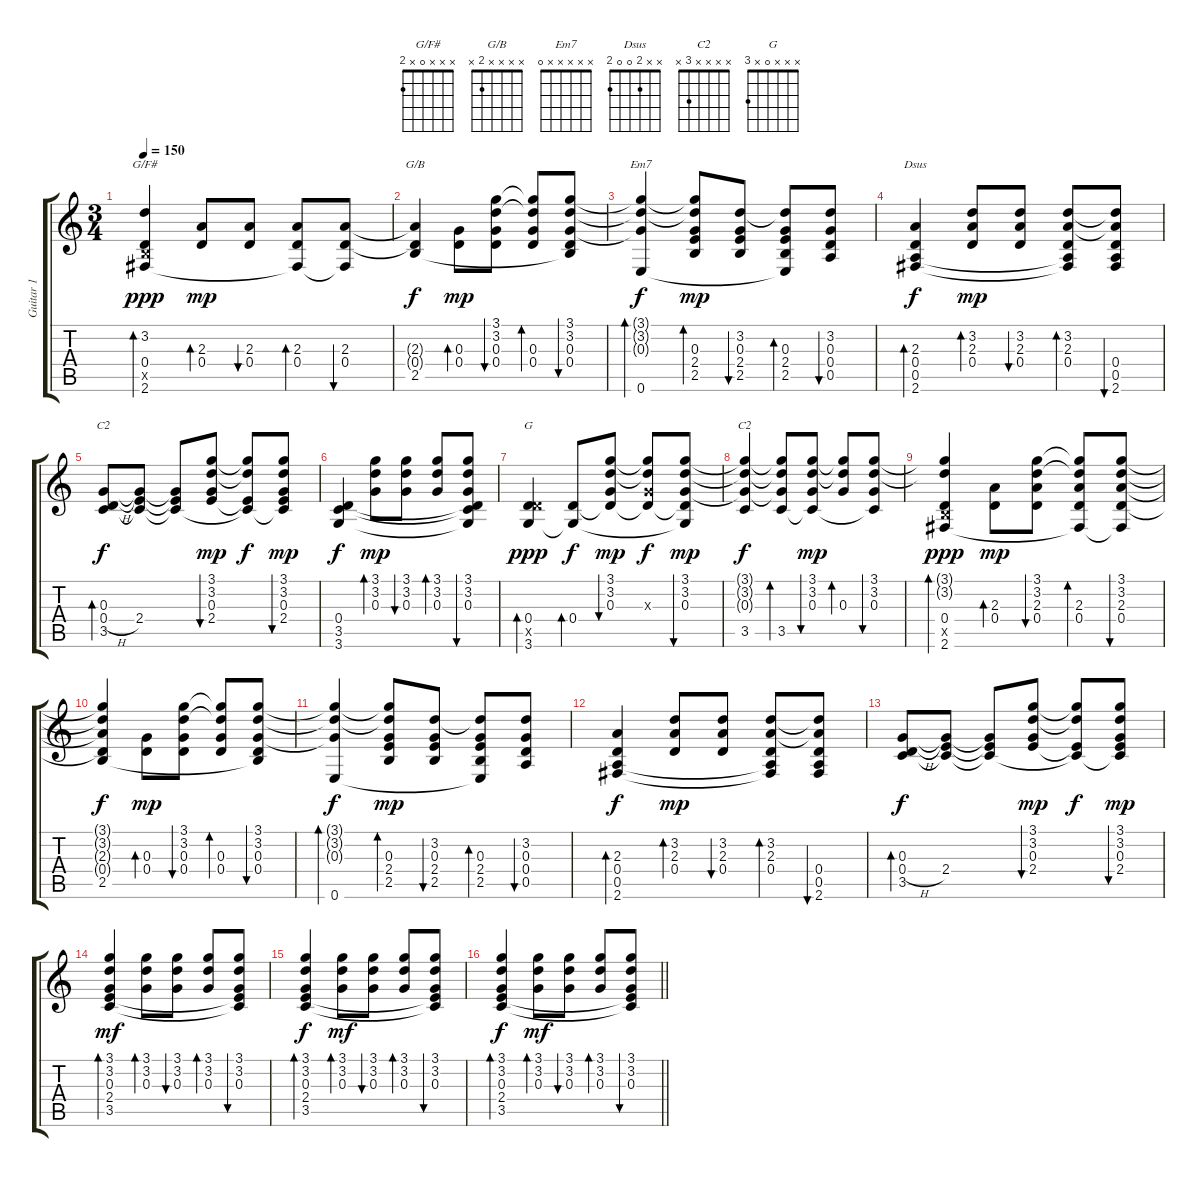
\track ("Guitar 1" "Guitar 1") {instrument acousticguitarsteel}
\staff {score tabs}
\tuning (E4 B3 G3 D3 A2 E2) {hide}
\chord ("G/F#" x x x 0 x 2)
\chord ("G/B" x x x x 2 x)
\chord ("Em7" x x x x x 0)
\chord ("Dsus" x x 2 0 0 2)
\chord ("C2" x x 0 0 3 x)
\chord ("G" x x x 0 x 3)
\chord ("C2" x x x x 3 x)
\ts (3 4)
\tempo 150
\clef g2
\ks c
(3.2{t} 0.4 2.5{x} 2.6).4{bd 60 ch "G/F#" dy ppp} (2.3 0.4).8{bd 60 dy mp} (2.3 0.4).8{bu 60} (2.3 0.4 2.6{t}).8{bd 120} (2.3 0.4 2.6{t}).8{bu 120} |
(2.3{t} 0.4{t} 2.5).4{ch "G/B" dy f} (0.3 0.4).8{bd 120 dy mp} (3.1 3.2 0.3 0.4).8{bu 120} (3.1{t} 3.2{t} 0.3 0.4).8{bd 120} (3.1 3.2 0.3 0.4 2.5{t}).8{bu 120} |
(3.1{t} 3.2{t} 0.3{t} 0.6).4{bd 60 ch "Em7" dy f} (3.1{t} 3.2{t} 0.3 2.4 2.5).8{bd 60 dy mp} (3.2 0.3 2.4 2.5).8{bu 60} (3.2{t} 0.3 2.4 2.5 0.6{t}).8{bd 60} (3.2 0.3 0.4 0.5).8{bu 60} |
(2.3 0.4 0.5 2.6).4{bd 60 ch "Dsus" dy f} (3.2 2.3 0.4).8{bd 60 dy mp} (3.2 2.3 0.4).8{bu 60} (3.2 2.3 0.4 0.5{t} 2.6{t}).8{bd 60} (3.2{t} 2.3{t} 0.4 0.5 2.6).8{bu 60} |
(0.3 0.4{h} 3.5).8{bd 60 ch "C2" dy f} (0.3{t} 2.4 3.5{t}).8 (0.3{t} 2.4{t} 3.5{t}).8 (3.1 3.2 0.3 2.4).8{bu 60 dy mp} (3.1{t} 3.2{t} 2.4{t} 3.5{t}).8{dy f} (3.1 3.2 0.3 2.4 3.5{t}).8{bu 60 dy mp} |
(0.4 3.5 3.6).4{dy f} (3.1 3.2 0.3).8{bd 60 dy mp} (3.1 3.2 0.3).8{bu 60} (3.1 3.2 0.3).8{bd 60} (3.1 3.2 0.3 0.4{t} 3.5{t} 3.6{t}).8{bu 60} |
(0.4 5.5{x} 3.6).4{bd 60 ch "G" dy ppp} (0.4 3.6{t}).8{bd 60 dy f} (3.1 3.2 0.3 0.4{t}).8{bu 60 dy mp} (3.1{t} 3.2{t} 0.3{x} 0.4{t}).8{dy f} (3.1 3.2 0.3 0.4{t} 3.6{t}).8{bu 60 dy mp} |
(3.1{t} 3.2{t} 0.3{t} 3.5).4{ch "C2" dy f} (3.1{t} 3.2{t} 0.3{t} 3.5).8{bd 60} (3.1 3.2 0.3 3.5{t}).8{bu 60 dy mp} (3.1{t} 3.2{t} 0.3).8{bd 60} (3.1 3.2 0.3 3.5{t}).8{bu 60} |
(3.1{t} 3.2{t} 0.4 2.5{x} 2.6).4{bd 60 dy ppp} (2.3 0.4).8{bd 60 dy mp} (3.1 3.2 2.3 0.4).8{bu 60} (3.1{t} 3.2{t} 2.3 0.4 2.6{t}).8{bd 120} (3.1 3.2 2.3 0.4 2.6{t}).8{bu 120} |
(3.1{t} 3.2{t} 2.3{t} 0.4{t} 2.5).4{dy f} (0.3 0.4).8{bd 120 dy mp} (3.1 3.2 0.3 0.4).8{bu 120} (3.1{t} 3.2{t} 0.3 0.4).8{bd 120} (3.1 3.2 0.3 0.4 2.5{t}).8{bu 120} |
(3.1{t} 3.2{t} 0.3{t} 0.6).4{bd 60 dy f} (3.1{t} 3.2{t} 0.3 2.4 2.5).8{bd 60 dy mp} (3.2 0.3 2.4 2.5).8{bu 60} (3.2{t} 0.3 2.4 2.5 0.6{t}).8{bd 60} (3.2 0.3 0.4 0.5).8{bu 60} |
(2.3 0.4 0.5 2.6).4{bd 60 dy f} (3.2 2.3 0.4).8{bd 60 dy mp} (3.2 2.3 0.4).8{bu 60} (3.2 2.3 0.4 0.5{t} 2.6{t}).8{bd 60} (3.2{t} 2.3{t} 0.4 0.5 2.6).8{bu 60} |
(0.3 0.4{h} 3.5).8{bd 60 dy f} (0.3{t} 2.4 3.5{t}).8 (0.3{t} 2.4{t} 3.5{t}).8 (3.1 3.2 0.3 2.4).8{bu 60 dy mp} (3.1{t} 3.2{t} 2.4{t} 3.5{t}).8{dy f} (3.1 3.2 0.3 2.4 3.5{t}).8{bu 60 dy mp} |
(3.1 3.2 0.3 2.4 3.5).4{bd 60 dy mf} (3.1 3.2 0.3).8{bd 60} (3.1 3.2 0.3).8{bu 60} (3.1 3.2 0.3).8{bd 60} (3.1 3.2 0.3 2.4{t} 3.5{t}).8{bu 60} |
(3.1 3.2 0.3 2.4 3.5).4{bd 60 dy f} (3.1 3.2 0.3).8{bd 60 dy mf} (3.1 3.2 0.3).8{bu 60} (3.1 3.2 0.3).8{bd 60} (3.1 3.2 0.3 2.4{t} 3.5{t}).8{bu 60} |
\barLineRight lightlight
(3.1 3.2 0.3 2.4 3.5).4{bd 60 dy f} (3.1 3.2 0.3).8{bd 60 dy mf} (3.1 3.2 0.3).8{bu 60} (3.1 3.2 0.3).8{bd 60} (3.1 3.2 0.3 2.4{t} 3.5{t}).8{bu 60}
